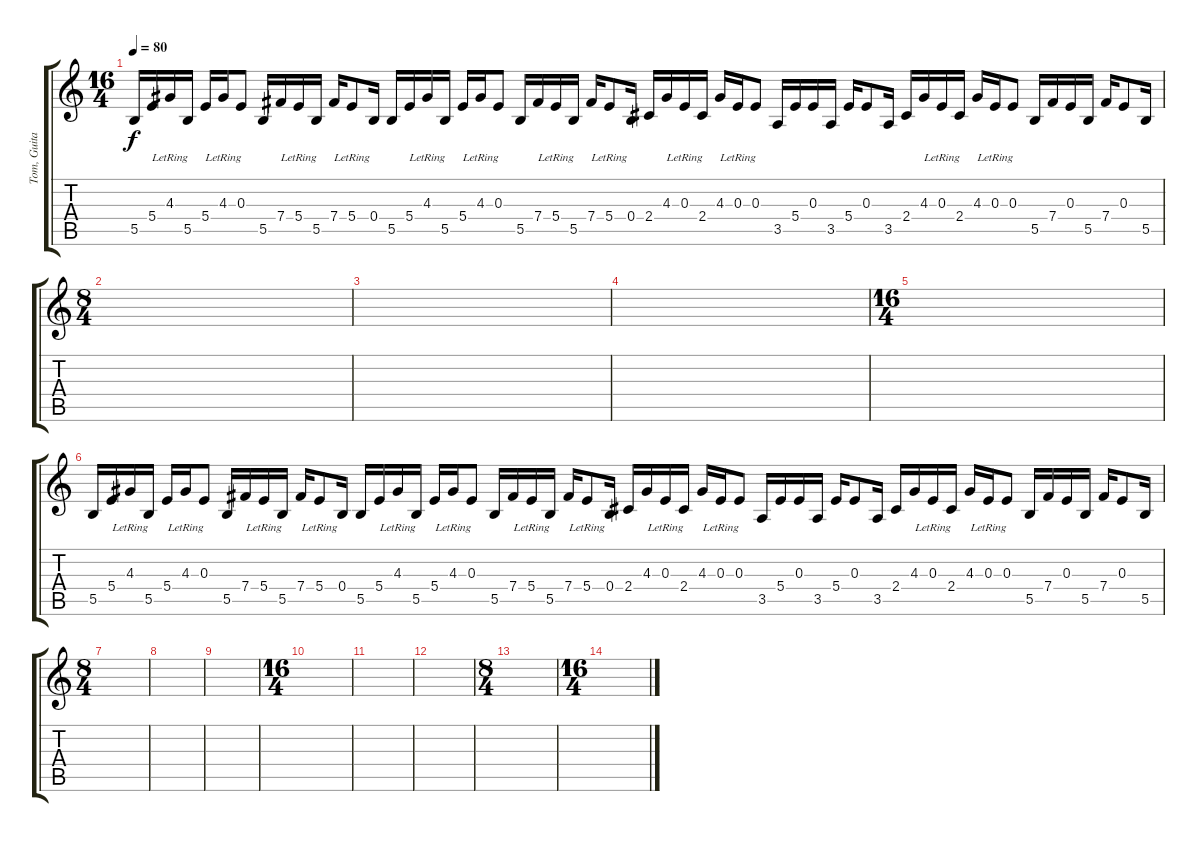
\track ("Tom, Guitar" "Tom, Guita") {instrument acousticguitarsteel}
\staff {score tabs}
\tuning (Db4 Ab3 E3 B2 Gb2 Db2) {hide}
\ts (16 4)
\tempo 80
\clef g2
\ks c
5.5.16{dy f instrument acousticguitarsteel} 5.4.16 4.3{lr}.16 5.5.16 5.4.16 4.3{lr}.16 0.3.8 5.5.16 7.4.16 5.4{lr}.16 5.5.16 7.4.16 5.4{lr}.8 0.4{lr}.16 5.5.16 5.4.16 4.3{lr}.16 5.5.16 5.4.16 4.3{lr}.16 0.3.8 5.5.16 7.4.16 5.4{lr}.16 5.5.16 7.4.16 5.4{lr}.8 0.4{lr}.16 2.4.16 4.3.16 0.3{lr}.16 2.4.16 4.3.16 0.3{lr}.16 0.3.8 3.5.16 5.4.16 0.3.16 3.5.16 5.4.16 0.3.8 3.5.16 2.4.16 4.3.16 0.3{lr}.16 2.4.16 4.3.16 0.3{lr}.16 0.3.8 5.5.16 7.4.16 0.3.16 5.5.16 7.4.16 0.3.8 5.5.16 |
\ts (8 4)
|
|
|
\ts (16 4)
|
5.5.16 5.4.16 4.3{lr}.16 5.5.16 5.4.16 4.3{lr}.16 0.3.8 5.5.16 7.4.16 5.4{lr}.16 5.5.16 7.4.16 5.4{lr}.8 0.4{lr}.16 5.5.16 5.4.16 4.3{lr}.16 5.5.16 5.4.16 4.3{lr}.16 0.3.8 5.5.16 7.4.16 5.4{lr}.16 5.5.16 7.4.16 5.4{lr}.8 0.4{lr}.16 2.4.16 4.3.16 0.3{lr}.16 2.4.16 4.3.16 0.3{lr}.16 0.3.8 3.5.16 5.4.16 0.3.16 3.5.16 5.4.16 0.3.8 3.5.16 2.4.16 4.3.16 0.3{lr}.16 2.4.16 4.3.16 0.3{lr}.16 0.3.8 5.5.16 7.4.16 0.3.16 5.5.16 7.4.16 0.3.8 5.5.16 |
\ts (8 4)
|
|
|
\ts (16 4)
|
|
|
\ts (8 4)
|
\ts (16 4)
